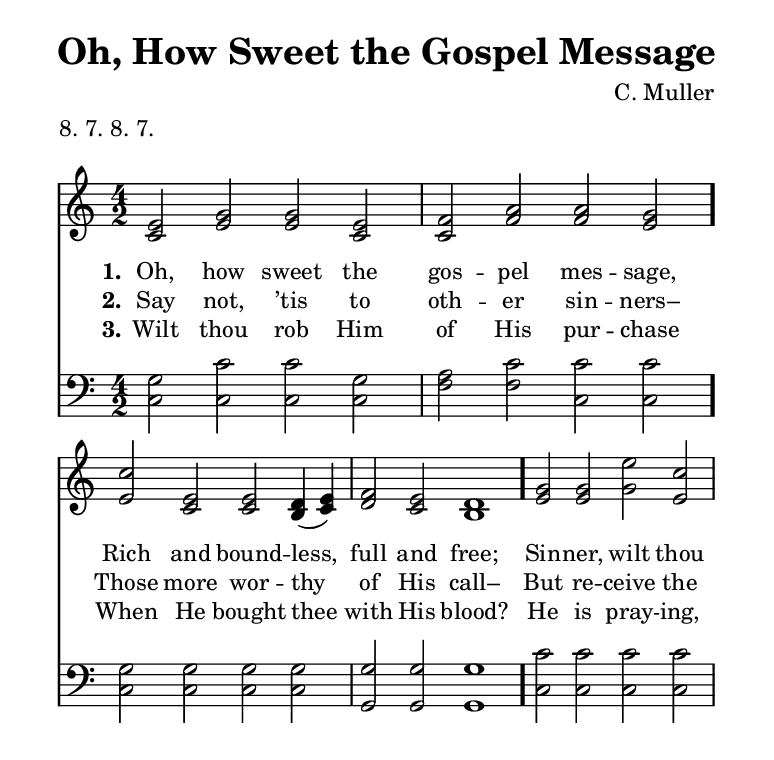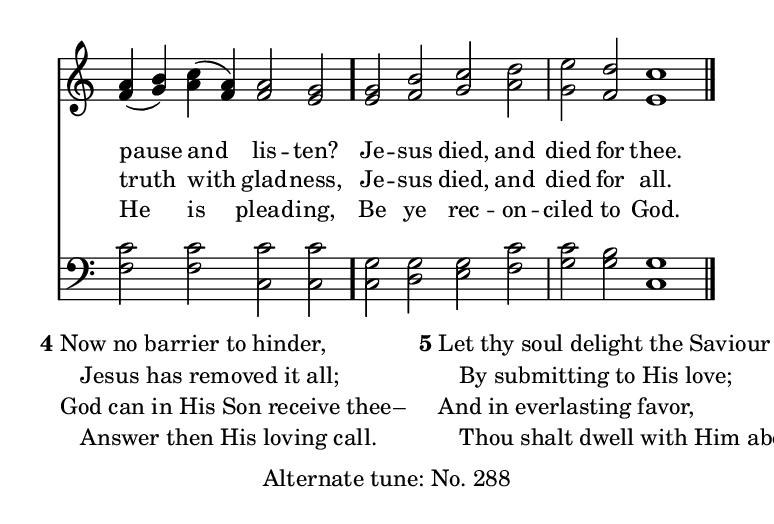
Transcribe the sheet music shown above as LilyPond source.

\include "common/global.ily"
\paper {
  \include "common/paper.ily"
  ragged-bottom = ##t
  ragged-last-bottom = ##t
  systems-per-page = #(cond (is-eogsized 2) (#t #f))
  system-system-spacing.padding = 1
  system-system-spacing.basic-distance = 1
}

\header{
  %gospel
  hymnnumber = "97"
  title = "Oh, How Sweet the Gospel Message"
  tunename = "Halle"
  meter = "8. 7. 8. 7."
  poet = ""
  composer = "C. Muller"
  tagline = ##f
}

% for fermata in MIDI
ta = { \tempo 2=80 }
tb = { \tempo 2=40 }

patternAA = { c2 }
patternAB = { c2 c2 c2 c2 | c4( c4) c4( c4) c2 c2 }

patternBA = { c2 c2 c2 c4( c4) | c2 c2 c1 }
patternBB = { c2 c2 c2 c2 | c2 c2 c1 }

global = {
  \include "common/overrides.ily"
  \override Staff.TimeSignature.style = #'numbered
  \time 4/2
  \override Score.MetronomeMark.transparent = ##t % hide all fermata changes too
  \ta
  \key c \major
  \autoBeamOff
}

notesSoprano = {
\global
\relative c' {

  \changePitch \patternAA { e g g e | f a a g }
  \changePitch \patternBA { c e, e d e | f e d }
  \changePitch \patternAB { g g e' c | a b c a a g }
  \changePitch \patternBB { g b c d | e d c }

  \bar "|."

}
}

notesAlto = {
\global
\relative e' {

  \changePitch \patternAA { c e e c | c f f e }
  \changePitch \patternBA { e c c b c | d c b }
  \changePitch \patternAB { e e g e | f g a f f e }
  \changePitch \patternBB { e f g a | g f e }

}
}

notesTenor = {
\global
\relative a {

  \changePitch \patternAA { g c c g | a c c c }
  \changePitch \patternBB { g g g g | g g g }
  \changePitch \patternAA { c c c c | c c c c }
  \changePitch \patternBB { g g g c | c b g }

}
}

notesBass = {
\global
\relative f {

  \changePitch \patternAA { c c c c | f f c c }
  \changePitch \patternBB { c c c c | g g g }
  \changePitch \patternAA { c c c c | f f c c }
  \changePitch \patternBB { c d e f | g g c, }

}
}

wordsA = \lyricmode {
\set stanza = "1."

Oh, how sweet the gos -- pel mes -- sage, \bar "."
Rich and bound -- less, full and free; \bar "." \eogbreak
Sin -- ner, wilt thou pause and lis -- ten? \bar "."
Je -- sus died, and died for thee. \bar "." \eogbreak

}

wordsB = \lyricmode {
\set stanza = "2."

Say not, ’tis to oth -- er sin -- ners–
Those more wor -- thy of His call–
But re -- ceive the truth with glad -- ness,
Je -- sus died, and died for all.

}

wordsC = \lyricmode {
\set stanza = "3."

Wilt thou rob Him of His pur -- chase
When He bought thee with His blood?
He is pray -- ing, He is plead -- ing,
Be ye rec -- on -- ciled to God.

}

wordsD = \markuplist {

\line { Now no barrier to hinder, }
\line { { \hspace #2 } Jesus has removed it all; }
\line { God can in His Son receive thee– }
\line { { \hspace #2 } Answer then His loving call. }

}

wordsE = \markuplist {

\line { Let thy soul delight the Saviour }
\line { { \hspace #2 } By submitting to His love; }
\line { And in everlasting favor, }
\line { { \hspace #2 } Thou shalt dwell with Him above. }

}

\score {
  \context ChoirStaff <<
    \context Staff = upper <<
      \set Staff.autoBeaming = ##f
      \set ChoirStaff.systemStartDelimiter = #'SystemStartBar
      \set ChoirStaff.printPartCombineTexts = ##f
      \partcombine #'(2 . 9) \notesSoprano \notesAlto
      \context NullVoice = sopranos { \voiceOne << \notesSoprano >> }
      \context Lyrics = one   \lyricsto sopranos \wordsA
      \context Lyrics = two   \lyricsto sopranos \wordsB
      \context Lyrics = three \lyricsto sopranos \wordsC
    >>
    \context Staff = men <<
      \set Staff.autoBeaming = ##f
      \clef bass
      \set ChoirStaff.printPartCombineTexts = ##f
      \partcombine #'(2 . 9) \notesTenor \notesBass
    >>
  >>
  \layout {
    \include "common/layout.ily"
  }
  \midi{
    \include "common/midi.ily"
  }
}

\noPageBreak

\markup { \raise #5 \fill-line {
  \hspace #0.1
  \line{ \bold 4 \column { \wordsD } }
  \hspace #0.1
  \line{ \bold 5 \column { \wordsE } }
  \hspace #0.1
} }

\noPageBreak

\markup { \vspace #1 \fill-line { \line { Alternate tune: No. 288 } } }

\version "2.19.49"  % necessary for upgrading to future LilyPond versions.

% vi:set et ts=2 sw=2 ai nocindent syntax=lilypond:
